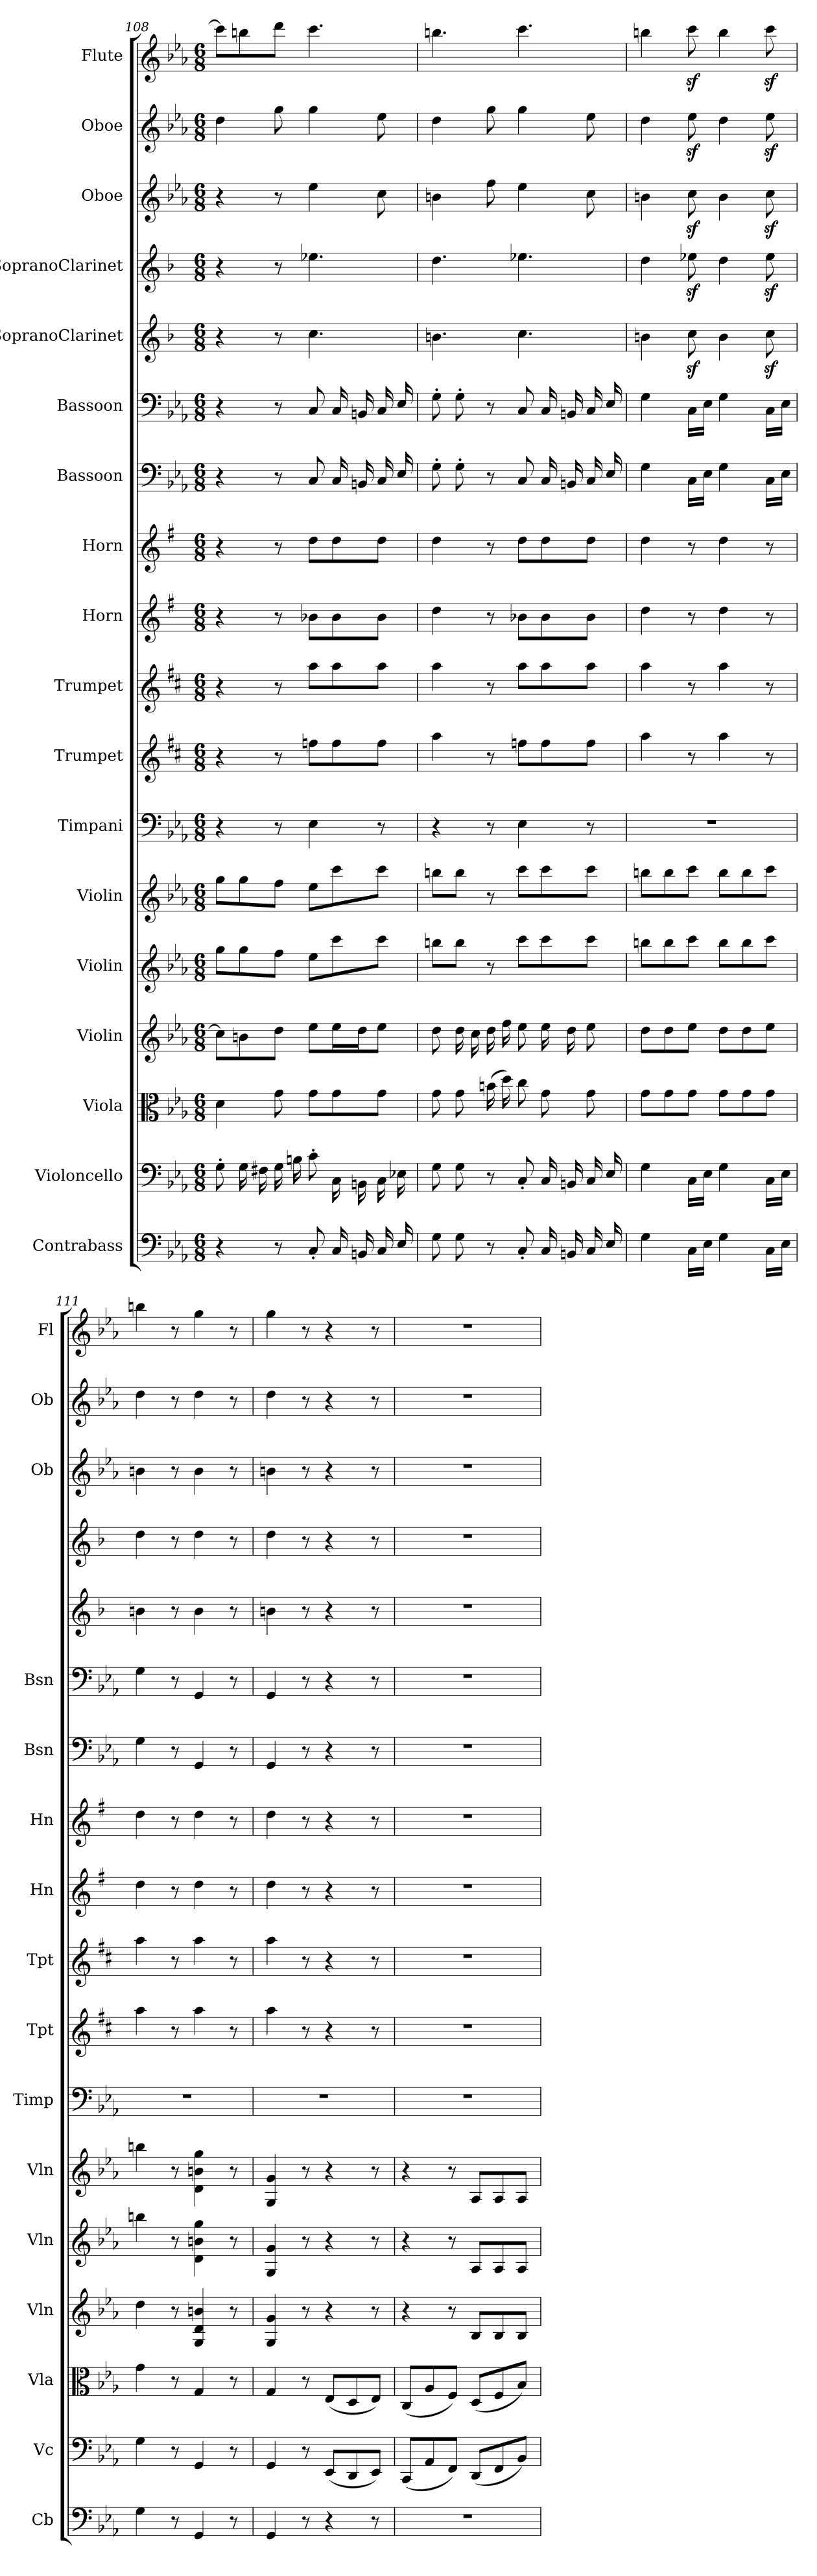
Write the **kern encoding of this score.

**kern	**kern	**kern	**kern	**kern	**kern	**kern	**kern	**kern	**kern	**kern	**kern	**kern	**kern	**kern	**kern	**kern	**kern
*part18	*part17	*part16	*part15	*part14	*part13	*part12	*part11	*part10	*part9	*part8	*part7	*part6	*part5	*part4	*part3	*part2	*part1
*staff18	*staff17	*staff16	*staff15	*staff14	*staff13	*staff12	*staff11	*staff10	*staff9	*staff8	*staff7	*staff6	*staff5	*staff4	*staff3	*staff2	*staff1
*I"Contrabass	*I"Violoncello	*I"Viola	*I"Violin	*I"Violin	*I"Violin	*I"Timpani	*I"Trumpet	*I"Trumpet	*I"Horn	*I"Horn	*I"Bassoon	*I"Bassoon	*I"SopranoClarinet	*I"SopranoClarinet	*I"Oboe	*I"Oboe	*I"Flute
*I'Cb	*I'Vc	*I'Vla	*I'Vln	*I'Vln	*I'Vln	*I'Timp	*I'Tpt	*I'Tpt	*I'Hn	*I'Hn	*I'Bsn	*I'Bsn	*	*	*I'Ob	*I'Ob	*I'Fl
*clefF4	*clefF4	*clefC3	*clefG2	*clefG2	*clefG2	*clefF4	*clefG2	*clefG2	*clefG2	*clefG2	*clefF4	*clefF4	*clefG2	*clefG2	*clefG2	*clefG2	*clefG2
*ITrd7c12	*	*	*	*	*	*	*ITrd1c2	*ITrd1c2	*ITrd4c7	*ITrd4c7	*	*	*	*	*	*	*
*k[b-e-a-]	*k[b-e-a-]	*k[b-e-a-]	*k[b-e-a-]	*k[b-e-a-]	*k[b-e-a-]	*k[b-e-a-]	*k[]	*k[]	*k[]	*k[]	*k[b-e-a-]	*k[b-e-a-]	*k[b-]	*k[b-]	*k[b-e-a-]	*k[b-e-a-]	*k[b-e-a-]
*M6/8	*M6/8	*M6/8	*M6/8	*M6/8	*M6/8	*M6/8	*M6/8	*M6/8	*M6/8	*M6/8	*M6/8	*M6/8	*M6/8	*M6/8	*M6/8	*M6/8	*M6/8
=108	=108	=108	=108	=108	=108	=108	=108	=108	=108	=108	=108	=108	=108	=108	=108	=108	=108
4r	8G'\	4d\	8cc\L]	8gg\L	8gg\L	4r	4r	4r	4r	4r	4r	4r	4r	4r	4r	4dd\	8ccc\L]
.	16G\	.	8bn\	8gg\	8gg\	.	.	.	.	.	.	.	.	.	.	.	8bbn\
.	16F#X\	.	.	.	.	.	.	.	.	.	.	.	.	.	.	.	.
8r	16G\	8g\	8dd\J	8ff\J	8ff\J	8r	8r	8r	8r	8r	8r	8r	8r	8r	8r	8gg\	8ddd\J
.	16Bn\	.	.	.	.	.	.	.	.	.	.	.	.	.	.	.	.
8CC'/	8c'\	8g\L	8ee-\L	8ee-\L	8ee-\L	4E-\	8ee-X\L	8gg\L	8e-X\L	8g\L	8C/	8C/	4.cc\	4.ee-X\	4ee-\	4gg\	4.ccc\
16CC/	16C\	8g\	16ee-\L	8ccc\	8ccc\	.	8ee-\	8gg\	8e-\	8g\	16C/	16C/	.	.	.	.	.
16BBBn/	16BBn\	.	16dd\J	.	.	.	.	.	.	.	16BBn/	16BBn/	.	.	.	.	.
16CC/	16C\	8g\J	8ee-\J	8ccc\J	8ccc\J	8r	8ee-\J	8gg\J	8e-\J	8g\J	16C/	16C/	.	.	8cc\	8ee-\	.
16EE-/	16E-X\	.	.	.	.	.	.	.	.	.	16E-/	16E-/	.	.	.	.	.
=109	=109	=109	=109	=109	=109	=109	=109	=109	=109	=109	=109	=109	=109	=109	=109	=109	=109
8GG\	8G\	8g\	8dd\	8bbn\L	8bbn\L	4r	4gg\	4gg\	4g\	4g\	8G'\	8G'\	4.bn\	4.dd\	4bn\	4dd\	4.bbn\
8GG\	8G\	8g\	16dd\	8bb\J	8bb\J	.	.	.	.	.	8G'\	8G'\	.	.	.	.	.
.	.	.	16cc\	.	.	.	.	.	.	.	.	.	.	.	.	.	.
8r	8r	(>16bn\	16dd\	8r	8r	8r	8r	8r	8r	8r	8r	8r	.	.	8ff\	8gg\	.
.	.	16dd\)	16ff\	.	.	.	.	.	.	.	.	.	.	.	.	.	.
8CC'/	8C'/	8cc\	8ee-\	8ccc\L	8ccc\L	4E-\	8ee-X\L	8gg\L	8e-X\L	8g\L	8C/	8C/	4.cc\	4.ee-X\	4ee-\	4gg\	4.ccc\
16CC/	16C/	8g\	16ee-\	8ccc\	8ccc\	.	8ee-\	8gg\	8e-\	8g\	16C/	16C/	.	.	.	.	.
16BBBn/	16BBn/	.	16dd\	.	.	.	.	.	.	.	16BBn/	16BBn/	.	.	.	.	.
16CC/	16C/	8g\	8ee-\	8ccc\J	8ccc\J	8r	8ee-\J	8gg\J	8e-\J	8g\J	16C/	16C/	.	.	8cc\	8ee-\	.
16EE-/	16E-/	.	.	.	.	.	.	.	.	.	16E-/	16E-/	.	.	.	.	.
=110	=110	=110	=110	=110	=110	=110	=110	=110	=110	=110	=110	=110	=110	=110	=110	=110	=110
4GG\	4G\	8g\L	8dd\L	8bbn\L	8bbn\L	2.r	4gg\	4gg\	4g\	4g\	4G\	4G\	4bn\	4dd\	4bn\	4dd\	4bbn\
.	.	8g\	8dd\	8bb\	8bb\	.	.	.	.	.	.	.	.	.	.	.	.
16CC\LL	16C\LL	8g\J	8ee-\J	8ccc\J	8ccc\J	.	8r	8r	8r	8r	16C\LL	16C\LL	8ccz<\	8ee-Xz<\	8ccz<\	8ee-z<\	8cccz<\
16EE-\JJ	16E-\JJ	.	.	.	.	.	.	.	.	.	16E-\JJ	16E-\JJ	.	.	.	.	.
4GG\	4G\	8g\L	8dd\L	8bb\L	8bb\L	.	4gg\	4gg\	4g\	4g\	4G\	4G\	4b\	4dd\	4b\	4dd\	4bb\
.	.	8g\	8dd\	8bb\	8bb\	.	.	.	.	.	.	.	.	.	.	.	.
16CC\LL	16C\LL	8g\J	8ee-\J	8ccc\J	8ccc\J	.	8r	8r	8r	8r	16C\LL	16C\LL	8ccz<\	8ee-z<\	8ccz<\	8ee-z<\	8cccz<\
16EE-\JJ	16E-\JJ	.	.	.	.	.	.	.	.	.	16E-\JJ	16E-\JJ	.	.	.	.	.
=111	=111	=111	=111	=111	=111	=111	=111	=111	=111	=111	=111	=111	=111	=111	=111	=111	=111
4GG\	4G\	4g\	4dd\	4bbn\	4bbn\	2.r	4gg\	4gg\	4g\	4g\	4G\	4G\	4bn\	4dd\	4bn\	4dd\	4bbn\
8r	8r	8r	8r	8r	8r	.	8r	8r	8r	8r	8r	8r	8r	8r	8r	8r	8r
4GGG/	4GG/	4G/	4G/ 4d/ 4bn/	4d\ 4bn\ 4gg\	4d\ 4bn\ 4gg\	.	4gg\	4gg\	4g\	4g\	4GG/	4GG/	4b\	4dd\	4b\	4dd\	4gg\
8r	8r	8r	8r	8r	8r	.	8r	8r	8r	8r	8r	8r	8r	8r	8r	8r	8r
=112	=112	=112	=112	=112	=112	=112	=112	=112	=112	=112	=112	=112	=112	=112	=112	=112	=112
4GGG/	4GG/	4G/	4G/ 4g/	4G/ 4g/	4G/ 4g/	2.r	4gg\	4gg\	4g\	4g\	4GG/	4GG/	4bn\	4dd\	4bn\	4dd\	4gg\
8r	8r	8r	8r	8r	8r	.	8r	8r	8r	8r	8r	8r	8r	8r	8r	8r	8r
4r	(<8EE-/L	(<8E-/L	4r	4r	4r	.	4r	4r	4r	4r	4r	4r	4r	4r	4r	4r	4r
.	8DD/	8D/	.	.	.	.	.	.	.	.	.	.	.	.	.	.	.
8r	8EE-/J)	8E-/J)	8r	8r	8r	.	8r	8r	8r	8r	8r	8r	8r	8r	8r	8r	8r
=113	=113	=113	=113	=113	=113	=113	=113	=113	=113	=113	=113	=113	=113	=113	=113	=113	=113
2.r	(<8CC/L	(<8C/L	4r	4r	4r	2.r	2.r	2.r	2.r	2.r	2.r	2.r	2.r	2.r	2.r	2.r	2.r
.	8AA-/	8A-/	.	.	.	.	.	.	.	.	.	.	.	.	.	.	.
.	8FF/J)	8F/J)	8r	8r	8r	.	.	.	.	.	.	.	.	.	.	.	.
.	(<8DD/L	(<8D/L	8B-/L	8A-/L	8A-/L	.	.	.	.	.	.	.	.	.	.	.	.
.	8FF/	8F/	8B-/	8A-/	8A-/	.	.	.	.	.	.	.	.	.	.	.	.
.	8BB-/J)	8B-/J)	8B-/J	8A-/J	8A-/J	.	.	.	.	.	.	.	.	.	.	.	.
=	=	=	=	=	=	=	=	=	=	=	=	=	=	=	=	=	=
*-	*-	*-	*-	*-	*-	*-	*-	*-	*-	*-	*-	*-	*-	*-	*-	*-	*-
